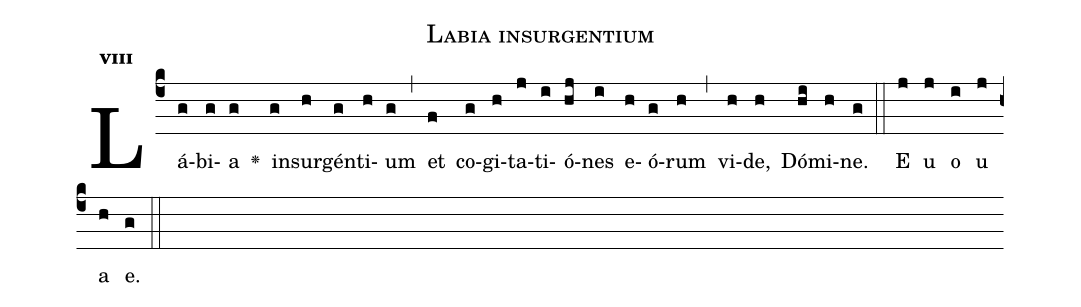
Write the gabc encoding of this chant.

name:Labia insurgentium;
office-part:Antiphona;
mode:8;
%%
initial-style: 1;
name: Labia insurgentium;
book: Antiphonae & Responsoria/Tomus III, p. 85;
occasion: Psalterium Hebdomada III Feria VI;
office-part: Hora media Ant 1;
user-notes: ;
commentary: ;
annotation: 8g;
centering-scheme: english;
fontsize: 12;
font: OFLSortsMillGoudy;
height: 11;
width: 4.5;
%%
(c4)Lá(g)bi(g)a(g) <v>\greheightstar</v>() in(g)sur(h)gén(g)ti(h)um(g) (,) et(f) co(g)gi(h)ta(j)ti(i)ó(hj)nes(i) e(h)ó(g)rum(h) (,) vi(h)de,(h) Dó(hi)mi(h)ne.(g) (::)
E(j) u(j) o(i) u(j) a(h) e.(g) (::)
